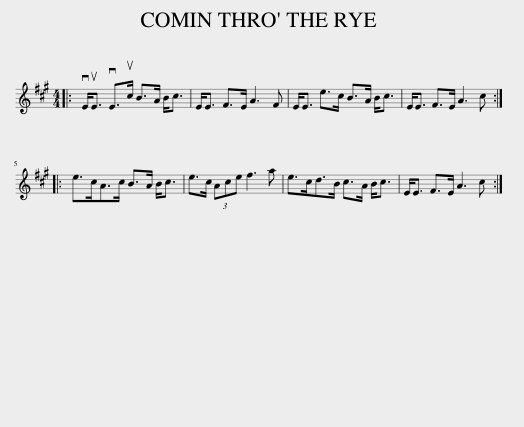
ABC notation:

X:1
L:1/8
M:4/4
I:linebreak $
K:A
V:1 treble
V:1
|: vE<uE vE>uc B>A B<c | E<E F>E A3 F | E<E e>c B>A B<c | E<E F>E A3 c ::$ e>cA>c B>A B<c | %5
 e>c (3Ace f3 a | e>cd>B c>A B<c | E<E F>E A3 c :| %8
